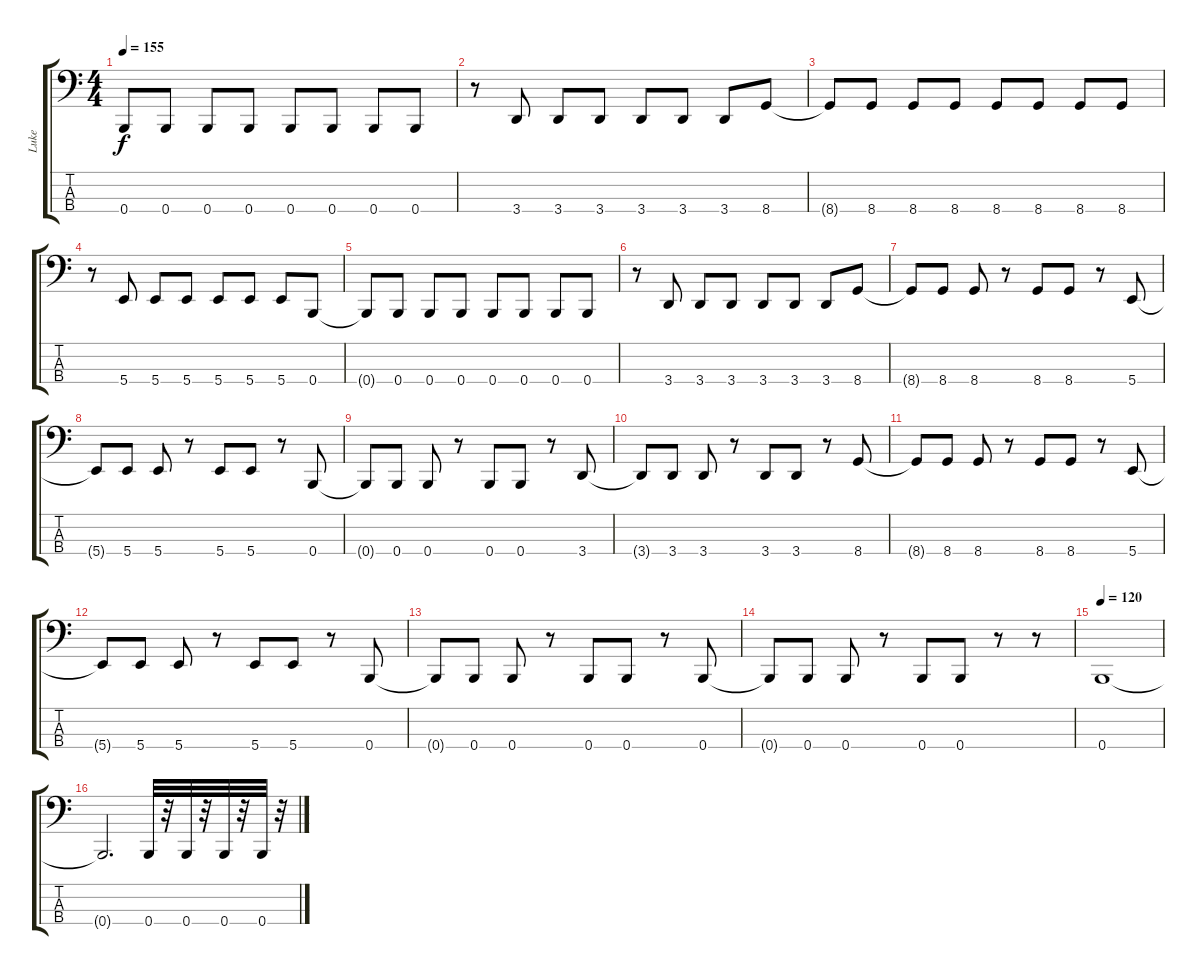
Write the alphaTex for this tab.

\track ("Luke" "Luke") {instrument electricbassfinger}
\staff {score tabs}
\tuning (E2 B1 Gb1 B0) {hide}
\ts (4 4)
\tempo 155
\clef f4
\ks c
0.4{t}.8{dy f} 0.4.8 0.4.8 0.4.8 0.4.8 0.4.8 0.4.8 0.4.8 |
r.8 3.4.8 3.4.8 3.4.8 3.4.8 3.4.8 3.4.8 8.4.8 |
8.4{t}.8 8.4.8 8.4.8 8.4.8 8.4.8 8.4.8 8.4.8 8.4.8 |
r.8 5.4.8 5.4.8 5.4.8 5.4.8 5.4.8 5.4.8 0.4.8 |
0.4{t}.8 0.4.8 0.4.8 0.4.8 0.4.8 0.4.8 0.4.8 0.4.8 |
r.8 3.4.8 3.4.8 3.4.8 3.4.8 3.4.8 3.4.8 8.4.8 |
8.4{t}.8 8.4.8 8.4.8 r.8 8.4.8 8.4.8 r.8 5.4.8 |
5.4{t}.8 5.4.8 5.4.8 r.8 5.4.8 5.4.8 r.8 0.4.8 |
0.4{t}.8 0.4.8 0.4.8 r.8 0.4.8 0.4.8 r.8 3.4.8 |
3.4{t}.8 3.4.8 3.4.8 r.8 3.4.8 3.4.8 r.8 8.4.8 |
8.4{t}.8 8.4.8 8.4.8 r.8 8.4.8 8.4.8 r.8 5.4.8 |
5.4{t}.8 5.4.8 5.4.8 r.8 5.4.8 5.4.8 r.8 0.4.8 |
0.4{t}.8 0.4.8 0.4.8 r.8 0.4.8 0.4.8 r.8 0.4.8 |
0.4{t}.8 0.4.8 0.4.8 r.8 0.4.8 0.4.8 r.8 r.8 |
\tempo 120
0.4.1 |
0.4{t}.2{d} 0.4.32 r.32 0.4.32 r.32 0.4.32 r.32 0.4.32 r.32
